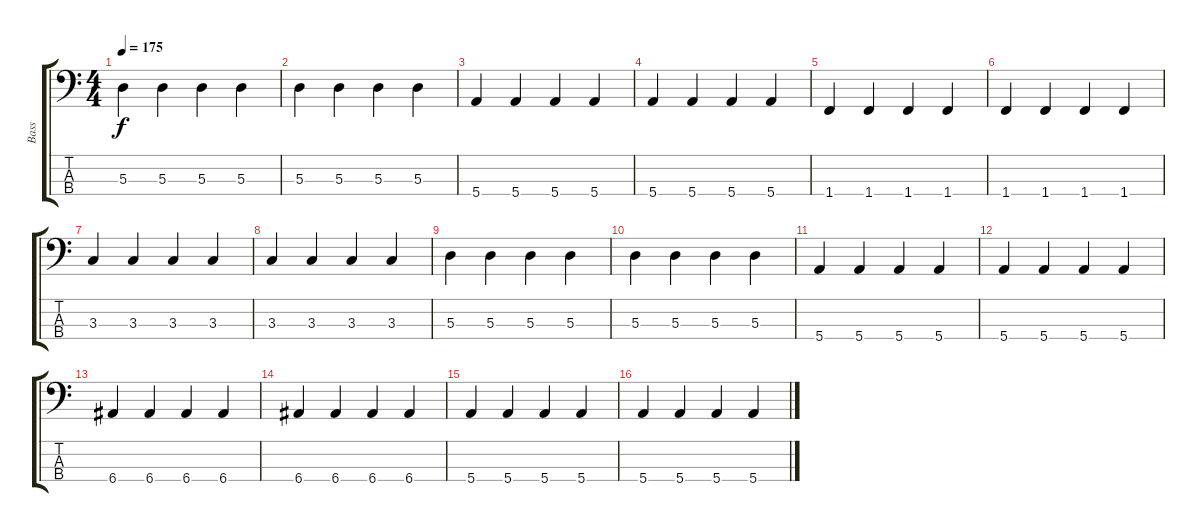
\track ("Bass" "Bass") {instrument electricbasspick}
\staff {score tabs}
\tuning (G2 D2 A1 E1) {hide}
\ts (4 4)
\tempo 175
\clef f4
\ks c
5.3.4{dy f} 5.3.4 5.3.4 5.3.4 |
5.3.4 5.3.4 5.3.4 5.3.4 |
5.4.4 5.4.4 5.4.4 5.4.4 |
5.4.4 5.4.4 5.4.4 5.4.4 |
1.4.4 1.4.4 1.4.4 1.4.4 |
1.4.4 1.4.4 1.4.4 1.4.4 |
3.3.4 3.3.4 3.3.4 3.3.4 |
3.3.4 3.3.4 3.3.4 3.3.4 |
5.3.4 5.3.4 5.3.4 5.3.4 |
5.3.4 5.3.4 5.3.4 5.3.4 |
5.4.4 5.4.4 5.4.4 5.4.4 |
5.4.4 5.4.4 5.4.4 5.4.4 |
6.4.4 6.4.4 6.4.4 6.4.4 |
6.4.4 6.4.4 6.4.4 6.4.4 |
5.4.4 5.4.4 5.4.4 5.4.4 |
5.4.4 5.4.4 5.4.4 5.4.4
